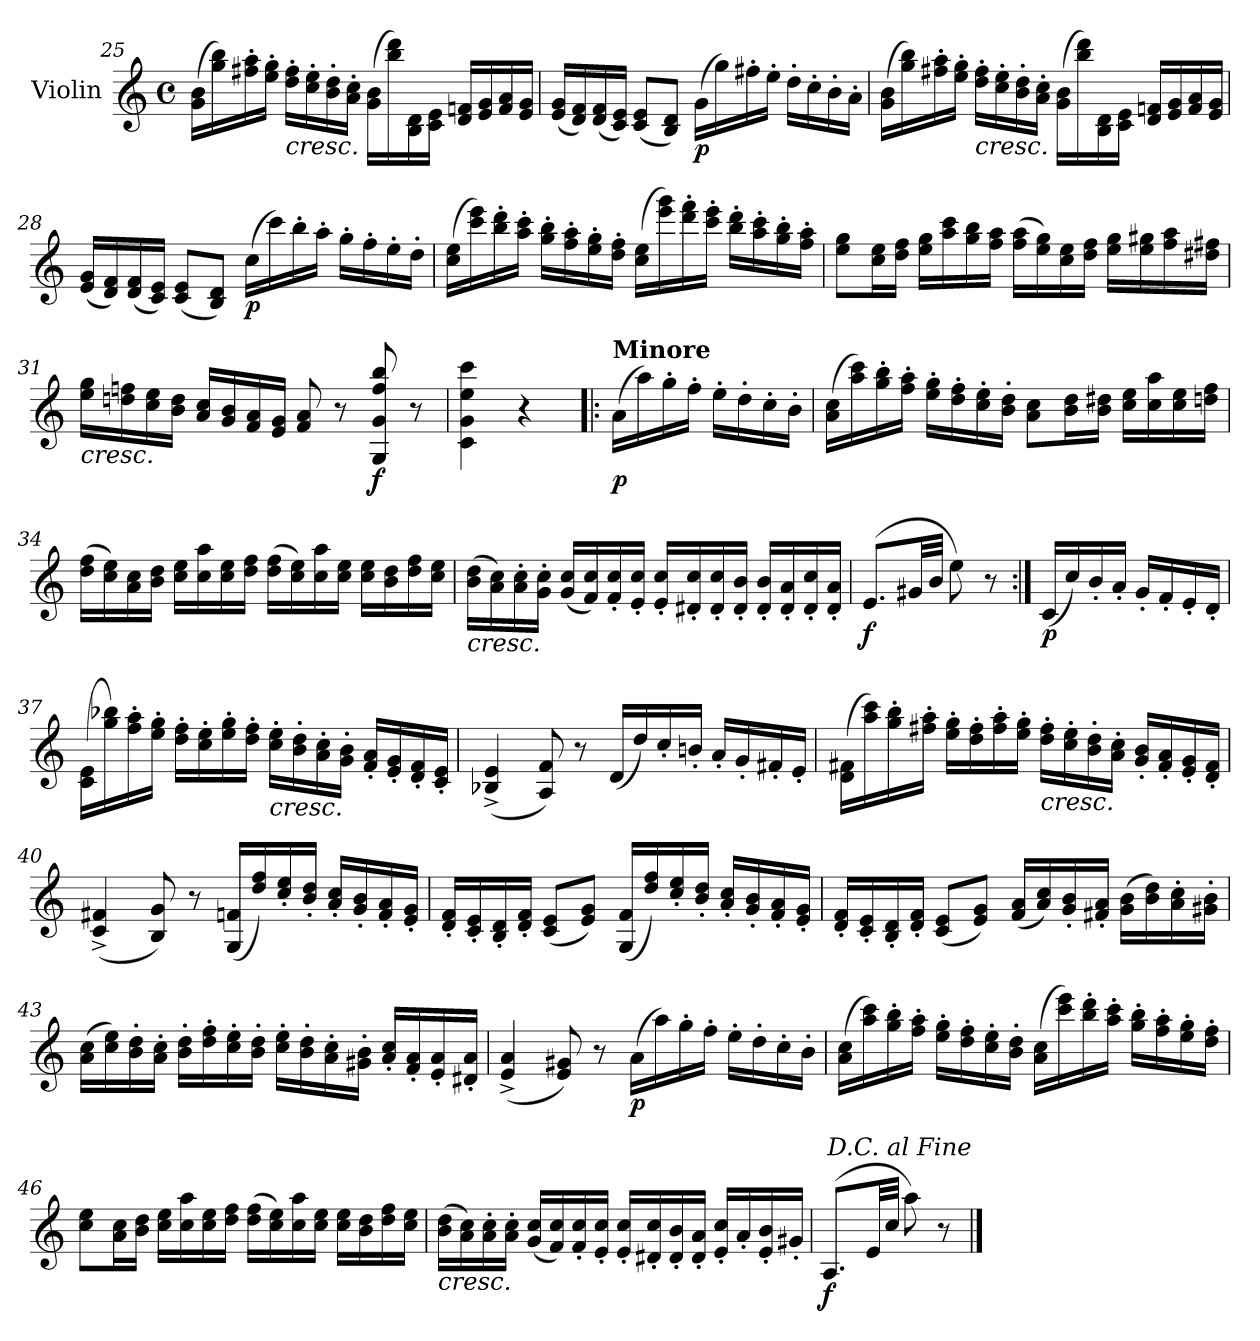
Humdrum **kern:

**kern	**dynam
*part1	*part1
*staff1	*staff1
*I"Violin	*
*I'Vln.	*
*clefG2	*
*k[]	*
*M4/4	*
*met(c)	*
=25	=25
(>16g\ 16b\LL	.
16gg\ 16bb\)	.
16ff#X\' 16aa\'	.
16ee\' 16gg\'JJ	.
!LO:TX:b:i:t=cresc.	!
16dd\' 16ff#\'LL	.
16cc\' 16ee\'	.
16b\' 16dd\'	.
16a\' 16cc\'JJ	.
(>16g\ 16b\LL	.
16bb\ 16ddd\)	.
16B\ 16d\	.
16c\ 16e\JJ	.
16d/ 16fn/LL	.
16e/ 16g/	.
16f/ 16a/	.
16e/ 16g/JJ	.
=26	=26
(<16e/ 16g/LL	.
16d/ 16f/)	.
(<16d/ 16f/	.
16c/ 16e/JJ)	.
(<8c/ 8e/L	.
8B/ 8d/J)	.
!	!LO:DY:b
(>16g\LL	p
16gg\)	.
16ff#X'\	.
16ee'\JJ	.
16dd'\LL	.
16cc'\	.
16b'\	.
16a'\JJ	.
!!LO:PB:g=z
=27	=27
(>16g\ 16b\LL	.
16gg\ 16bb\)	.
16ff#X\' 16aa\'	.
16ee\' 16gg\'JJ	.
!LO:TX:b:i:t=cresc.	!
16dd\' 16ff#\'LL	.
16cc\' 16ee\'	.
16b\' 16dd\'	.
16a\' 16cc\'JJ	.
(>16g\ 16b\LL	.
16bb\ 16ddd\)	.
16B\ 16d\	.
16c\ 16e\JJ	.
16d/ 16fn/LL	.
16e/ 16g/	.
16f/ 16a/	.
16e/ 16g/JJ	.
=28	=28
(<16e/ 16g/LL	.
16d/ 16f/)	.
(<16d/ 16f/	.
16c/ 16e/JJ)	.
(<8c/ 8e/L	.
8B/ 8d/J)	.
!	!LO:DY:b
(>16cc\LL	p
16ccc\)	.
16bb'\	.
16aa'\JJ	.
16gg'\LL	.
16ff'\	.
16ee'\	.
16dd'\JJ	.
=29	=29
(>16cc\ 16ee\LL	.
16ccc\ 16eee\)	.
16bb\' 16ddd\'	.
16aa\' 16ccc\'JJ	.
16gg\' 16bb\'LL	.
16ff\' 16aa\'	.
16ee\' 16gg\'	.
16dd\' 16ff\'JJ	.
(>16cc\ 16ee\LL	.
16eee\ 16ggg\)	.
16ddd\' 16fff\'	.
16ccc\' 16eee\'JJ	.
16bb\' 16ddd\'LL	.
16aa\' 16ccc\'	.
16gg\' 16bb\'	.
16ff\' 16aa\'JJ	.
!!LO:LB:g=z
=30	=30
8ee\ 8gg\L	.
16cc\ 16ee\L	.
16dd\ 16ff\JJ	.
16ee\ 16gg\LL	.
16aa\ 16ccc\	.
16gg\ 16bb\	.
16ff\ 16aa\JJ	.
(>16ff\ 16aa\LL	.
16ee\ 16gg\)	.
16cc\ 16ee\	.
16dd\ 16ff\JJ	.
16ee\ 16gg\LL	.
16ee\ 16gg#X\	.
16ff\ 16aa\	.
16dd#X\ 16ff#X\JJ	.
=31	=31
!LO:TX:b:i:t=cresc.	!
16ee\ 16gg\LL	.
16ddn\ 16ffn\	.
16cc\ 16ee\	.
16b\ 16dd\JJ	.
16a/ 16cc/LL	.
16g/ 16b/	.
16f/ 16a/	.
16e/ 16g/JJ	.
8f/ 8a/	.
8r	.
!	!LO:DY:b
8G/ 8g/ 8ff/ 8bb/	f
8r	.
=32	=32
4c\ 4g\ 4ee\ 4ccc\	.
4r	.
!!LO:LB:g=z
=32X3!|:	=32X3!|:
!LO:TX:a:B:t=Minore	!
!	!LO:DY:b
(>16a\LL	p
16aa\)	.
16gg'\	.
16ff'\JJ	.
16ee'\LL	.
16dd'\	.
16cc'\	.
16b'\JJ	.
=33	=33
(>16a\ 16cc\LL	.
16aa\ 16ccc\)	.
16gg\' 16bb\'	.
16ff\' 16aa\'JJ	.
16ee\' 16gg\'LL	.
16dd\' 16ff\'	.
16cc\' 16ee\'	.
16b\' 16dd\'JJ	.
8a\ 8cc\L	.
16b\ 16dd\L	.
16b\ 16dd#X\JJ	.
16cc\ 16ee\LL	.
16cc\ 16aa\	.
16cc\ 16ee\	.
16ddn\ 16ff\JJ	.
=34	=34
(>16dd\ 16ff\LL	.
16cc\ 16ee\)	.
16a\ 16cc\	.
16b\ 16dd\JJ	.
16cc\ 16ee\LL	.
16cc\ 16aa\	.
16cc\ 16ee\	.
16dd\ 16ff\JJ	.
(>16dd\ 16ff\LL	.
16cc\ 16ee\)	.
16cc\ 16aa\	.
16cc\ 16ee\JJ	.
16cc\ 16ee\LL	.
16b\ 16dd\	.
16dd\ 16ff\	.
16cc\ 16ee\JJ	.
!!LO:LB:g=z
=35	=35
!LO:TX:b:i:t=cresc.	!
(>16b\ 16dd\LL	.
16a\ 16cc\)	.
16a\' 16cc\'	.
16g\' 16cc\'JJ	.
(<16g/ 16cc/LL	.
16f/ 16cc/)	.
16f/' 16cc/'	.
16e/' 16cc/'JJ	.
16e/' 16cc/'LL	.
16d#X/' 16cc/'	.
16d#/' 16cc/'	.
16d#/' 16b/'JJ	.
16d#/' 16b/'LL	.
16d#/' 16a/'	.
16d#/' 16cc/'	.
16d#/' 16a/'JJ	.
=36	=36
!	!LO:DY:b
(<8.e/L	f
32g#X/LL	.
32b/JJJ	.
8ee\)	.
8r	.
=36X4:|!	=36X4:|!
!	!LO:DY:b
(<16c/LL	p
16cc/)	.
16b'/	.
16a'/JJ	.
16g'/LL	.
16f'/	.
16e'/	.
16d'/JJ	.
!!LO:LB:g=z
=37	=37
(>16c/ 16e/LL	.
16gg\ 16bb-X\)	.
16ff\' 16aa\'	.
16ee\' 16gg\'JJ	.
16dd\' 16ff\'LL	.
16cc\' 16ee\'	.
16ee\' 16gg\'	.
16dd\' 16ff\'JJ	.
!LO:TX:b:i:t=cresc.	!
16cc\' 16ee\'LL	.
16b\' 16dd\'	.
16a\' 16cc\'	.
16g\' 16b\'JJ	.
16f/' 16a/'LL	.
16e/' 16g/'	.
16d/' 16f/'	.
16c/' 16e/'JJ	.
=38	=38
(<4B-X/^ 4e/^	.
8A/ 8f/)	.
8r	.
(<16d/LL	.
16dd/)	.
16cc'/	.
16bn'/JJ	.
16a'/LL	.
16g'/	.
16f#X'/	.
16e'/JJ	.
=39	=39
(>16d\ 16f#X\LL	.
16aa\ 16ccc\)	.
16gg\' 16bb\'	.
16ff#X\' 16aa\'JJ	.
16ee\' 16gg\'LL	.
16dd\' 16ff#\'	.
16ff#\' 16aa\'	.
16ee\' 16gg\'JJ	.
!LO:TX:b:i:t=cresc.	!
16dd\' 16ff#\'LL	.
16cc\' 16ee\'	.
16b\' 16dd\'	.
16a\' 16cc\'JJ	.
16g/' 16b/'LL	.
16f#/' 16a/'	.
16e/' 16g/'	.
16d/' 16f#/'JJ	.
!!LO:LB:g=z
=40	=40
(<4c/^ 4f#X/^	.
8B/ 8g/)	.
8r	.
(<16G/ 16fn/LL	.
16dd/ 16ff/)	.
16cc/' 16ee/'	.
16b/' 16dd/'JJ	.
16a/' 16cc/'LL	.
16g/' 16b/'	.
16f/' 16a/'	.
16e/' 16g/'JJ	.
=41	=41
16d/' 16f/'LL	.
16c/' 16e/'	.
16B/' 16d/'	.
16d/' 16f/'JJ	.
(<8c/ 8e/L	.
8e/ 8g/J)	.
(<16G/ 16f/LL	.
16dd/ 16ff/)	.
16cc/' 16ee/'	.
16b/' 16dd/'JJ	.
16a/' 16cc/'LL	.
16g/' 16b/'	.
16f/' 16a/'	.
16e/' 16g/'JJ	.
=42	=42
16d/' 16f/'LL	.
16c/' 16e/'	.
16B/' 16d/'	.
16d/' 16f/'JJ	.
(<8c/ 8e/L	.
8e/ 8g/J)	.
(<16f/ 16a/LL	.
16a/ 16cc/)	.
16g/' 16b/'	.
16f#X/' 16a/'JJ	.
(>16g\ 16b\LL	.
16b\ 16dd\)	.
16a\' 16cc\'	.
16g#X\' 16b\'JJ	.
!!LO:LB:g=z
=43	=43
(>16a\ 16cc\LL	.
16cc\ 16ee\)	.
16b\' 16dd\'	.
16a\' 16cc\'JJ	.
16b\' 16dd\'LL	.
16dd\' 16ff\'	.
16cc\' 16ee\'	.
16b\' 16dd\'JJ	.
16cc\' 16ee\'LL	.
16b\' 16dd\'	.
16a\' 16cc\'	.
16g#X\' 16b\'JJ	.
16a/' 16cc/'LL	.
16f/' 16a/'	.
16e/' 16a/'	.
16d#X/' 16a/'JJ	.
=44	=44
(<4e/^ 4a/^	.
8e/ 8g#X/)	.
8r	.
!	!LO:DY:b
(>16a\LL	p
16aa\)	.
16gg'\	.
16ff'\JJ	.
16ee'\LL	.
16dd'\	.
16cc'\	.
16b'\JJ	.
=45	=45
(>16a\ 16cc\LL	.
16aa\ 16ccc\)	.
16gg\' 16bb\'	.
16ff\' 16aa\'JJ	.
16ee\' 16gg\'LL	.
16dd\' 16ff\'	.
16cc\' 16ee\'	.
16b\' 16dd\'JJ	.
(>16a\ 16cc\LL	.
16ccc\ 16eee\)	.
16bb\' 16ddd\'	.
16aa\' 16ccc\'JJ	.
16gg\' 16bb\'LL	.
16ff\' 16aa\'	.
16ee\' 16gg\'	.
16dd\' 16ff\'JJ	.
!!LO:LB:g=z
=46	=46
8cc\ 8ee\L	.
16a\ 16cc\L	.
16b\ 16dd\JJ	.
16cc\ 16ee\LL	.
16cc\ 16aa\	.
16cc\ 16ee\	.
16dd\ 16ff\JJ	.
(>16dd\ 16ff\LL	.
16cc\ 16ee\)	.
16cc\ 16aa\	.
16cc\ 16ee\JJ	.
16cc\ 16ee\LL	.
16b\ 16dd\	.
16dd\ 16ff\	.
16cc\ 16ee\JJ	.
=47	=47
!LO:TX:b:i:t=cresc.	!
(>16b\ 16dd\LL	.
16a\ 16cc\)	.
16a\' 16cc\'	.
16a\' 16cc\'JJ	.
(<16g/ 16cc/LL	.
16f/ 16cc/)	.
16f/' 16cc/'	.
16e/' 16cc/'JJ	.
16e/' 16cc/'LL	.
16d#X/' 16cc/'	.
16d#/' 16b/'	.
16d#/' 16a/'JJ	.
16e/' 16cc/'LL	.
16a'/	.
16e/' 16b/'	.
16g#X'/JJ	.
=48	=48
!	!LO:DY:b
(<8.A/L	f
32e/LL	.
32cc/JJJ	.
8aa\)	.
8r	.
!LO:TX:a:t=<i>D.C. al Fine</i>	!
==	==
*-	*-
